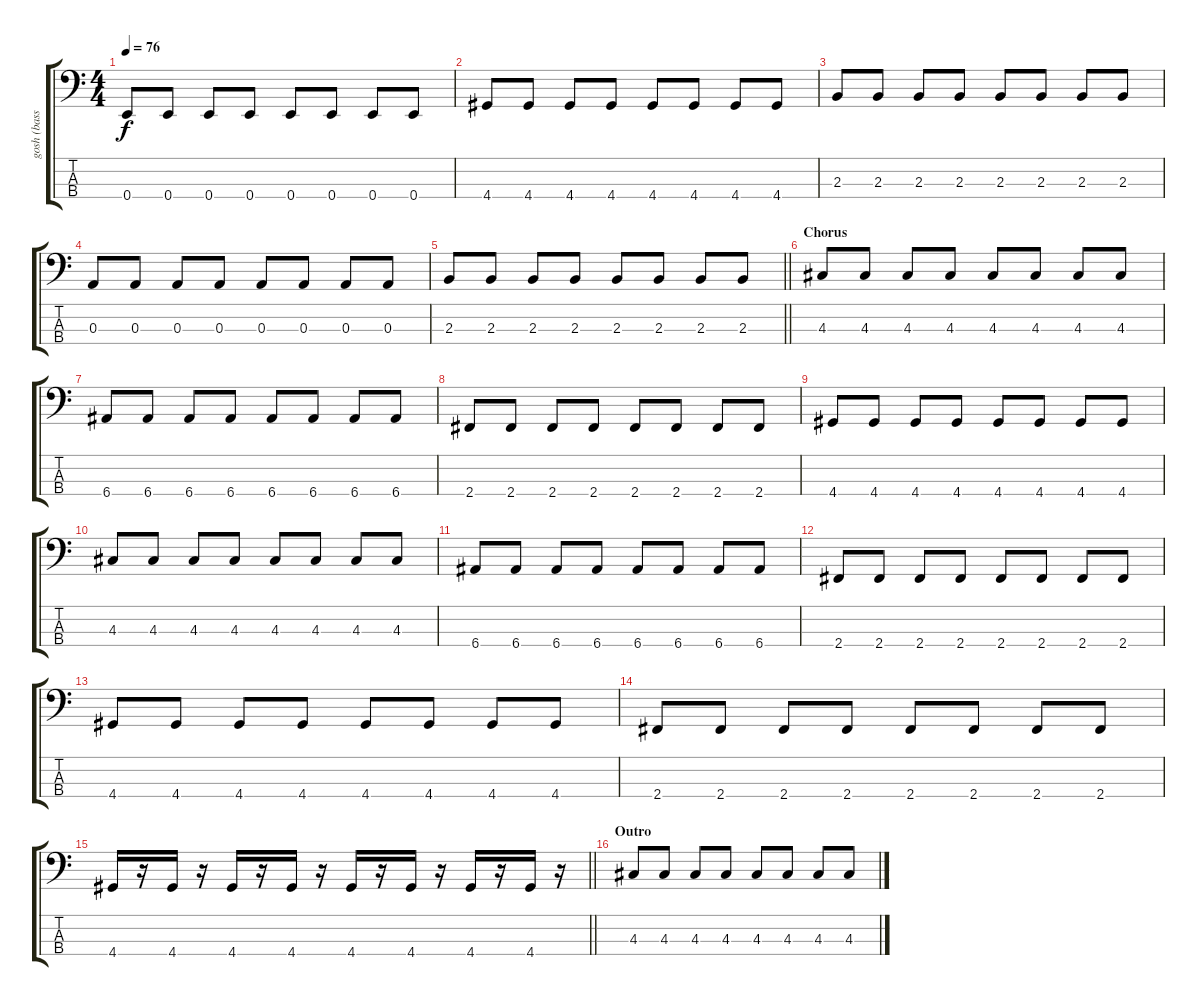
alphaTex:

\track ("gosh (bass)" "gosh (bass") {instrument electricbassfinger}
\staff {score tabs}
\tuning (G2 D2 A1 E1) {hide}
\ts (4 4)
\tempo 76
\clef f4
\ks c
0.4.8{dy f} 0.4.8 0.4.8 0.4.8 0.4.8 0.4.8 0.4.8 0.4.8 |
4.4.8 4.4.8 4.4.8 4.4.8 4.4.8 4.4.8 4.4.8 4.4.8 |
2.3.8 2.3.8 2.3.8 2.3.8 2.3.8 2.3.8 2.3.8 2.3.8 |
0.3.8 0.3.8 0.3.8 0.3.8 0.3.8 0.3.8 0.3.8 0.3.8 |
\barLineRight lightlight
2.3.8 2.3.8 2.3.8 2.3.8 2.3.8 2.3.8 2.3.8 2.3.8 |
\section ("" "Chorus")
4.3.8 4.3.8 4.3.8 4.3.8 4.3.8 4.3.8 4.3.8 4.3.8 |
6.4.8 6.4.8 6.4.8 6.4.8 6.4.8 6.4.8 6.4.8 6.4.8 |
2.4.8 2.4.8 2.4.8 2.4.8 2.4.8 2.4.8 2.4.8 2.4.8 |
4.4.8 4.4.8 4.4.8 4.4.8 4.4.8 4.4.8 4.4.8 4.4.8 |
4.3.8 4.3.8 4.3.8 4.3.8 4.3.8 4.3.8 4.3.8 4.3.8 |
6.4.8 6.4.8 6.4.8 6.4.8 6.4.8 6.4.8 6.4.8 6.4.8 |
2.4.8 2.4.8 2.4.8 2.4.8 2.4.8 2.4.8 2.4.8 2.4.8 |
4.4.8 4.4.8 4.4.8 4.4.8 4.4.8 4.4.8 4.4.8 4.4.8 |
2.4.8 2.4.8 2.4.8 2.4.8 2.4.8 2.4.8 2.4.8 2.4.8 |
\barLineRight lightlight
4.4.16 r.16 4.4.16 r.16 4.4.16 r.16 4.4.16 r.16 4.4.16 r.16 4.4.16 r.16 4.4.16 r.16 4.4.16 r.16 |
\section ("" "Outro")
4.3.8 4.3.8 4.3.8 4.3.8 4.3.8 4.3.8 4.3.8 4.3.8
